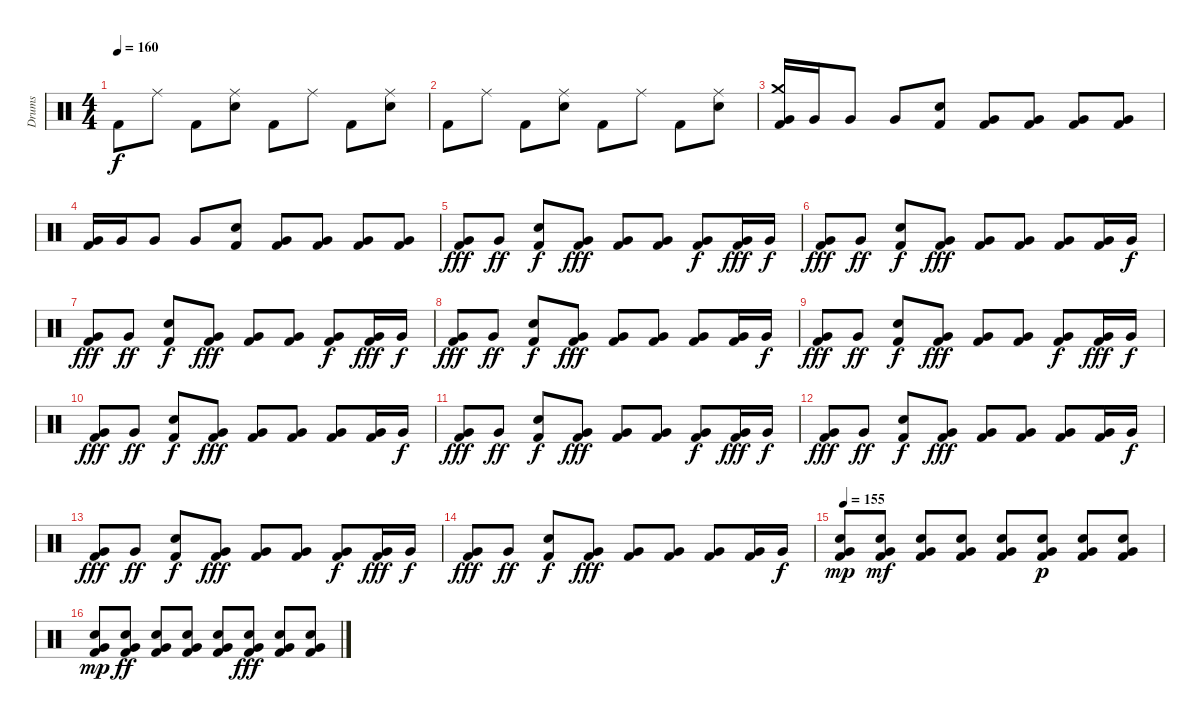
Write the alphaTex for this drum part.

\track ("Drums" "Drums") {instrument percussion}
\staff {score}
\articulation defaults
\ts (4 4)
\tempo 160
\clef neutral
\ks c "Kick (hit) 2".8{dy f} "Ride (middle)".8 "Kick (hit) 2".8
("Ride (middle)" "Electric Snare (hit)").8 "Kick (hit) 2".8 "Ride (middle)".8 "Kick (hit) 2".8 ("Ride (middle)" "Electric Snare (hit)").8 |
"Kick (hit) 2".8 "Ride (middle)".8 "Kick (hit) 2".8 ("Ride (middle)" "Electric Snare (hit)").8 "Kick (hit) 2".8 "Ride (middle)".8 "Kick (hit) 2".8 ("Ride (middle)" "Electric Snare (hit)").8 |
("Crash medium (hit)" "Very Low Tom (hit)" "Kick (hit) 2").16 "Very Low Tom (hit)".16 "Very Low Tom (hit)".8 "Very Low Tom (hit)".8 ("Electric Snare (hit)" "Kick (hit) 2").8 ("Very Low Tom (hit)" "Kick (hit) 2").8 ("Very Low Tom (hit)" "Kick (hit) 2").8 ("Very Low Tom (hit)" "Kick (hit) 2").8 ("Very Low Tom (hit)" "Kick (hit) 2").8 |
("Very Low Tom (hit)" "Kick (hit) 2").16 "Very Low Tom (hit)".16 "Very Low Tom (hit)".8 "Very Low Tom (hit)".8 ("Electric Snare (hit)" "Kick (hit) 2").8 ("Very Low Tom (hit)" "Kick (hit) 2").8 ("Very Low Tom (hit)" "Kick (hit) 2").8 ("Very Low Tom (hit)" "Kick (hit) 2").8 ("Very Low Tom (hit)" "Kick (hit) 2").8 |
\section ("" "")
("Very Low Tom (hit)" "Kick (hit) 2").8{dy fff} "Very Low Tom (hit)".8{dy ff} ("Electric Snare (hit)" "Kick (hit) 2").8{dy f} ("Very Low Tom (hit)" "Kick (hit) 2").8{dy fff} ("Very Low Tom (hit)" "Kick (hit) 2").8 ("Very Low Tom (hit)" "Kick (hit) 2").8 ("Very Low Tom (hit)" "Kick (hit) 2").8{dy f} ("Very Low Tom (hit)" "Kick (hit) 2").16{dy fff} "Very Low Tom (hit)".16{dy f} |
("Very Low Tom (hit)" "Kick (hit) 2").8{dy fff} "Very Low Tom (hit)".8{dy ff} ("Electric Snare (hit)" "Kick (hit) 2").8{dy f} ("Very Low Tom (hit)" "Kick (hit) 2").8{dy fff} ("Very Low Tom (hit)" "Kick (hit) 2").8 ("Very Low Tom (hit)" "Kick (hit) 2").8 ("Very Low Tom (hit)" "Kick (hit) 2").8 ("Very Low Tom (hit)" "Kick (hit) 2").16 "Very Low Tom (hit)".16{dy f} |
("Very Low Tom (hit)" "Kick (hit) 2").8{dy fff} "Very Low Tom (hit)".8{dy ff} ("Electric Snare (hit)" "Kick (hit) 2").8{dy f} ("Very Low Tom (hit)" "Kick (hit) 2").8{dy fff} ("Very Low Tom (hit)" "Kick (hit) 2").8 ("Very Low Tom (hit)" "Kick (hit) 2").8 ("Very Low Tom (hit)" "Kick (hit) 2").8{dy f} ("Very Low Tom (hit)" "Kick (hit) 2").16{dy fff} "Very Low Tom (hit)".16{dy f} |
("Very Low Tom (hit)" "Kick (hit) 2").8{dy fff} "Very Low Tom (hit)".8{dy ff} ("Electric Snare (hit)" "Kick (hit) 2").8{dy f} ("Very Low Tom (hit)" "Kick (hit) 2").8{dy fff} ("Very Low Tom (hit)" "Kick (hit) 2").8 ("Very Low Tom (hit)" "Kick (hit) 2").8 ("Very Low Tom (hit)" "Kick (hit) 2").8 ("Very Low Tom (hit)" "Kick (hit) 2").16 "Very Low Tom (hit)".16{dy f} |
("Very Low Tom (hit)" "Kick (hit) 2").8{dy fff} "Very Low Tom (hit)".8{dy ff} ("Electric Snare (hit)" "Kick (hit) 2").8{dy f} ("Very Low Tom (hit)" "Kick (hit) 2").8{dy fff} ("Very Low Tom (hit)" "Kick (hit) 2").8 ("Very Low Tom (hit)" "Kick (hit) 2").8 ("Very Low Tom (hit)" "Kick (hit) 2").8{dy f} ("Very Low Tom (hit)" "Kick (hit) 2").16{dy fff} "Very Low Tom (hit)".16{dy f} |
("Very Low Tom (hit)" "Kick (hit) 2").8{dy fff} "Very Low Tom (hit)".8{dy ff} ("Electric Snare (hit)" "Kick (hit) 2").8{dy f} ("Very Low Tom (hit)" "Kick (hit) 2").8{dy fff} ("Very Low Tom (hit)" "Kick (hit) 2").8 ("Very Low Tom (hit)" "Kick (hit) 2").8 ("Very Low Tom (hit)" "Kick (hit) 2").8 ("Very Low Tom (hit)" "Kick (hit) 2").16 "Very Low Tom (hit)".16{dy f} |
("Very Low Tom (hit)" "Kick (hit) 2").8{dy fff} "Very Low Tom (hit)".8{dy ff} ("Electric Snare (hit)" "Kick (hit) 2").8{dy f} ("Very Low Tom (hit)" "Kick (hit) 2").8{dy fff} ("Very Low Tom (hit)" "Kick (hit) 2").8 ("Very Low Tom (hit)" "Kick (hit) 2").8 ("Very Low Tom (hit)" "Kick (hit) 2").8{dy f} ("Very Low Tom (hit)" "Kick (hit) 2").16{dy fff} "Very Low Tom (hit)".16{dy f} |
("Very Low Tom (hit)" "Kick (hit) 2").8{dy fff} "Very Low Tom (hit)".8{dy ff} ("Electric Snare (hit)" "Kick (hit) 2").8{dy f} ("Very Low Tom (hit)" "Kick (hit) 2").8{dy fff} ("Very Low Tom (hit)" "Kick (hit) 2").8 ("Very Low Tom (hit)" "Kick (hit) 2").8 ("Very Low Tom (hit)" "Kick (hit) 2").8 ("Very Low Tom (hit)" "Kick (hit) 2").16 "Very Low Tom (hit)".16{dy f} |
("Very Low Tom (hit)" "Kick (hit) 2").8{dy fff} "Very Low Tom (hit)".8{dy ff} ("Electric Snare (hit)" "Kick (hit) 2").8{dy f} ("Very Low Tom (hit)" "Kick (hit) 2").8{dy fff} ("Very Low Tom (hit)" "Kick (hit) 2").8 ("Very Low Tom (hit)" "Kick (hit) 2").8 ("Very Low Tom (hit)" "Kick (hit) 2").8{dy f} ("Very Low Tom (hit)" "Kick (hit) 2").16{dy fff} "Very Low Tom (hit)".16{dy f} |
("Very Low Tom (hit)" "Kick (hit) 2").8{dy fff} "Very Low Tom (hit)".8{dy ff} ("Electric Snare (hit)" "Kick (hit) 2").8{dy f} ("Very Low Tom (hit)" "Kick (hit) 2").8{dy fff} ("Very Low Tom (hit)" "Kick (hit) 2").8 ("Very Low Tom (hit)" "Kick (hit) 2").8 ("Very Low Tom (hit)" "Kick (hit) 2").8 ("Very Low Tom (hit)" "Kick (hit) 2").16 "Very Low Tom (hit)".16{dy f} |
\tempo 155
("Electric Snare (hit)" "Very Low Tom (hit)" "Kick (hit) 2").8{dy mp} ("Electric Snare (hit)" "Very Low Tom (hit)" "Kick (hit) 2").8{dy mf} ("Electric Snare (hit)" "Very Low Tom (hit)" "Kick (hit) 2").8 ("Electric Snare (hit)" "Very Low Tom (hit)" "Kick (hit) 2").8 ("Electric Snare (hit)" "Very Low Tom (hit)" "Kick (hit) 2").8 ("Electric Snare (hit)" "Very Low Tom (hit)" "Kick (hit) 2").8{dy p} ("Electric Snare (hit)" "Very Low Tom (hit)" "Kick (hit) 2").8 ("Electric Snare (hit)" "Very Low Tom (hit)" "Kick (hit) 2").8 |
("Electric Snare (hit)" "Very Low Tom (hit)" "Kick (hit) 2").8{dy mp} ("Electric Snare (hit)" "Very Low Tom (hit)" "Kick (hit) 2").8{dy ff} ("Electric Snare (hit)" "Very Low Tom (hit)" "Kick (hit) 2").8 ("Electric Snare (hit)" "Very Low Tom (hit)" "Kick (hit) 2").8 ("Electric Snare (hit)" "Very Low Tom (hit)" "Kick (hit) 2").8 ("Electric Snare (hit)" "Very Low Tom (hit)" "Kick (hit) 2").8{dy fff} ("Electric Snare (hit)" "Very Low Tom (hit)" "Kick (hit) 2").8 ("Electric Snare (hit)" "Very Low Tom (hit)" "Kick (hit) 2").8
